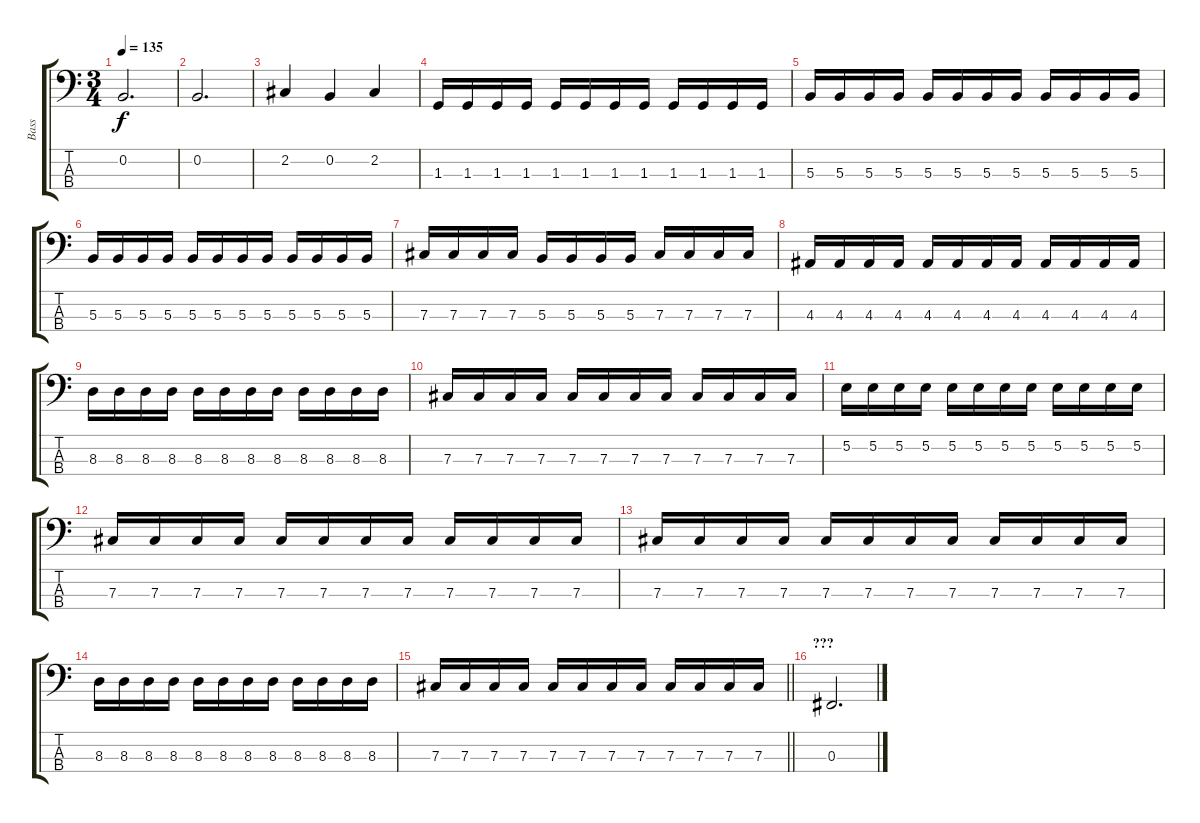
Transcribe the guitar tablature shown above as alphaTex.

\track ("Bass" "Bass") {mute instrument electricbassfinger}
\staff {score tabs}
\tuning (E2 B1 Gb1 Db1) {hide}
\ts (3 4)
\tempo 135
\clef f4
\ks c
0.2.2{d dy f} |
0.2.2{d} |
2.2.4 0.2.4 2.2.4 |
1.3.16 1.3.16 1.3.16 1.3.16 1.3.16 1.3.16 1.3.16 1.3.16 1.3.16 1.3.16 1.3.16 1.3.16 |
5.3.16 5.3.16 5.3.16 5.3.16 5.3.16 5.3.16 5.3.16 5.3.16 5.3.16 5.3.16 5.3.16 5.3.16 |
5.3.16 5.3.16 5.3.16 5.3.16 5.3.16 5.3.16 5.3.16 5.3.16 5.3.16 5.3.16 5.3.16 5.3.16 |
7.3.16 7.3.16 7.3.16 7.3.16 5.3.16 5.3.16 5.3.16 5.3.16 7.3.16 7.3.16 7.3.16 7.3.16 |
4.3.16 4.3.16 4.3.16 4.3.16 4.3.16 4.3.16 4.3.16 4.3.16 4.3.16 4.3.16 4.3.16 4.3.16 |
8.3.16 8.3.16 8.3.16 8.3.16 8.3.16 8.3.16 8.3.16 8.3.16 8.3.16 8.3.16 8.3.16 8.3.16 |
7.3.16 7.3.16 7.3.16 7.3.16 7.3.16 7.3.16 7.3.16 7.3.16 7.3.16 7.3.16 7.3.16 7.3.16 |
5.2.16 5.2.16 5.2.16 5.2.16 5.2.16 5.2.16 5.2.16 5.2.16 5.2.16 5.2.16 5.2.16 5.2.16 |
7.3.16 7.3.16 7.3.16 7.3.16 7.3.16 7.3.16 7.3.16 7.3.16 7.3.16 7.3.16 7.3.16 7.3.16 |
7.3.16 7.3.16 7.3.16 7.3.16 7.3.16 7.3.16 7.3.16 7.3.16 7.3.16 7.3.16 7.3.16 7.3.16 |
8.3.16 8.3.16 8.3.16 8.3.16 8.3.16 8.3.16 8.3.16 8.3.16 8.3.16 8.3.16 8.3.16 8.3.16 |
\barLineRight lightlight
7.3.16 7.3.16 7.3.16 7.3.16 7.3.16 7.3.16 7.3.16 7.3.16 7.3.16 7.3.16 7.3.16 7.3.16 |
\section ("" "???")
0.3.2{d}
